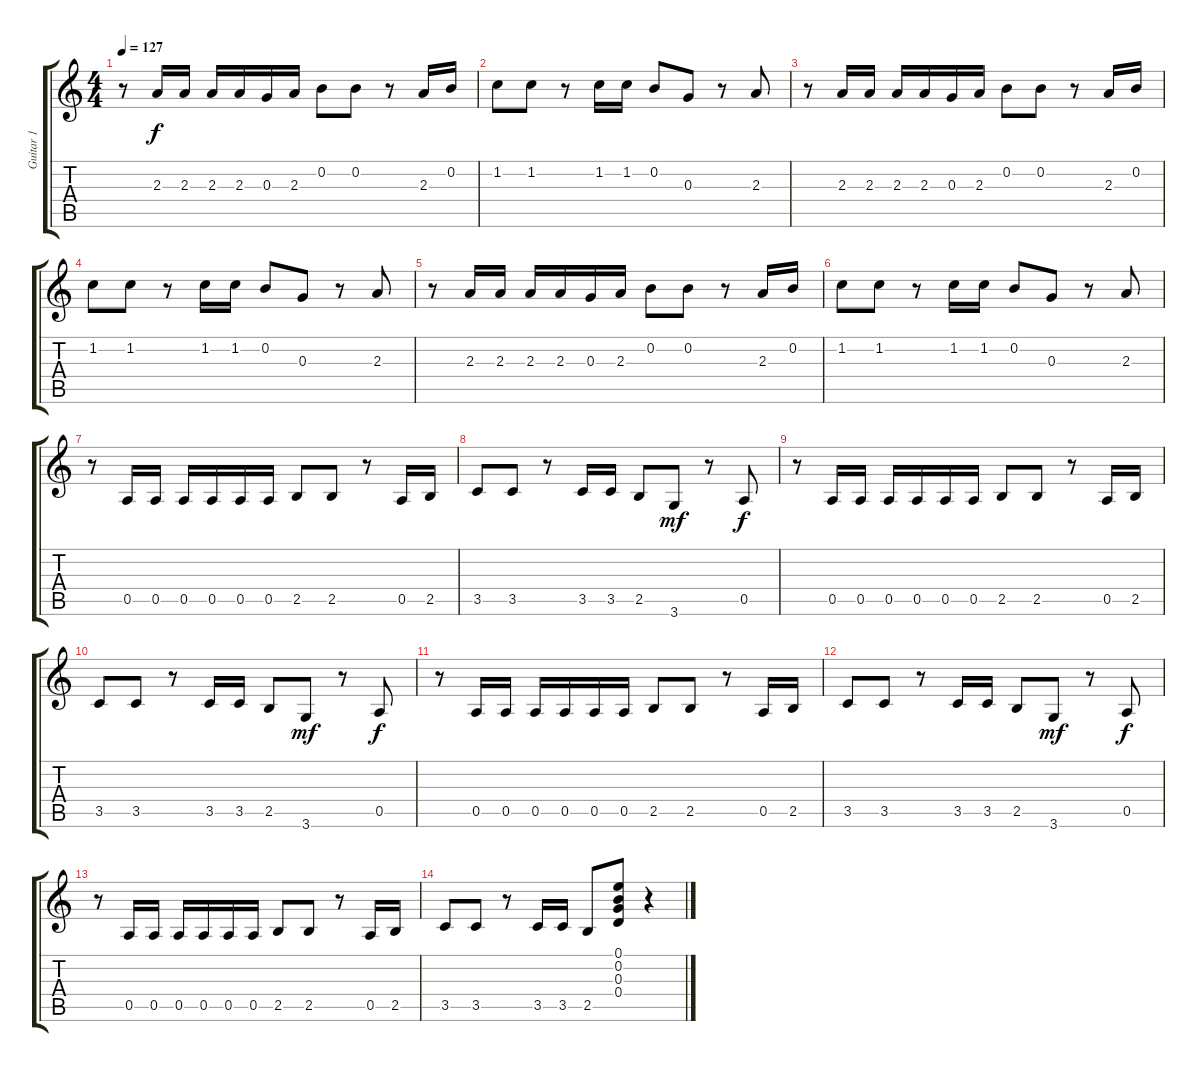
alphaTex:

\track ("Guitar 1" "Guitar 1") {instrument distortionguitar}
\staff {score tabs}
\tuning (E4 B3 G3 D3 A2 E2) {hide}
\ts (4 4)
\tempo 127
\clef g2
\ks c
r.8{dy f} 2.3.16 2.3.16 2.3.16 2.3.16 0.3.16 2.3.16 0.2.8 0.2.8 r.8 2.3.16 0.2.16 |
1.2.8 1.2.8 r.8 1.2.16 1.2.16 0.2.8 0.3.8 r.8 2.3.8 |
r.8 2.3.16 2.3.16 2.3.16 2.3.16 0.3.16 2.3.16 0.2.8 0.2.8 r.8 2.3.16 0.2.16 |
1.2.8 1.2.8 r.8 1.2.16 1.2.16 0.2.8 0.3.8 r.8 2.3.8 |
r.8 2.3.16 2.3.16 2.3.16 2.3.16 0.3.16 2.3.16 0.2.8 0.2.8 r.8 2.3.16 0.2.16 |
1.2.8 1.2.8 r.8 1.2.16 1.2.16 0.2.8 0.3.8 r.8 2.3.8 |
r.8 0.5.16 0.5.16 0.5.16 0.5.16 0.5.16 0.5.16 2.5.8 2.5.8 r.8 0.5.16 2.5.16 |
3.5.8 3.5.8 r.8 3.5.16 3.5.16 2.5.8 3.6.8{dy mf} r.8 0.5.8{dy f} |
r.8 0.5.16 0.5.16 0.5.16 0.5.16 0.5.16 0.5.16 2.5.8 2.5.8 r.8 0.5.16 2.5.16 |
3.5.8 3.5.8 r.8 3.5.16 3.5.16 2.5.8 3.6.8{dy mf} r.8 0.5.8{dy f} |
r.8 0.5.16 0.5.16 0.5.16 0.5.16 0.5.16 0.5.16 2.5.8 2.5.8 r.8 0.5.16 2.5.16 |
3.5.8{instrument distortionguitar} 3.5.8 r.8 3.5.16 3.5.16 2.5.8 3.6.8{dy mf} r.8 0.5.8{dy f} |
r.8 0.5.16{instrument electricguitarmuted} 0.5.16 0.5.16 0.5.16 0.5.16 0.5.16 2.5.8 2.5.8 r.8 0.5.16 2.5.16 |
3.5.8 3.5.8 r.8 3.5.16 3.5.16 2.5.8 (0.1 0.2 0.3 0.4).8{instrument distortionguitar} r.4
